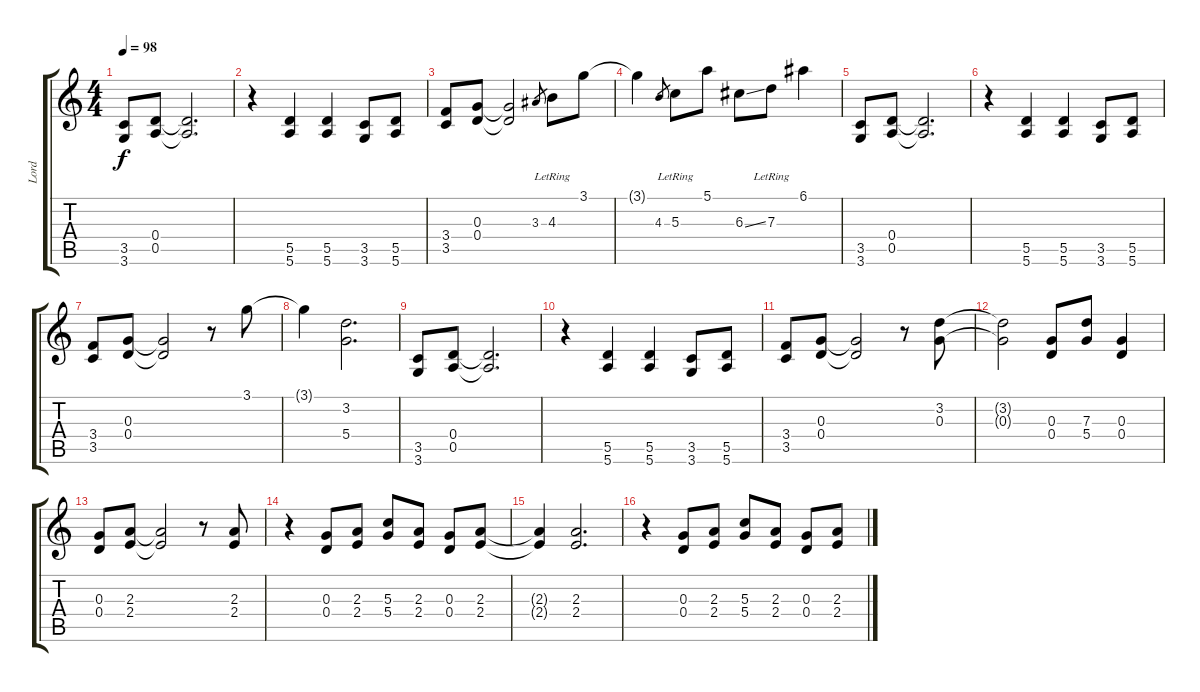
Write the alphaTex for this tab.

\track ("Lord" "Lord") {instrument rockorgan}
\staff {score tabs}
\tuning (E5 B4 G4 D4 A3 E3) {hide}
\ts (4 4)
\tempo 98
\clef g2
\ks c
(3.5 3.6).8{dy f} (0.4 0.5).8 (0.4{t} 0.5{t}).2{d} |
r.4 (5.5 5.6).4 (5.5 5.6).4 (3.5 3.6).8 (5.5 5.6).8 |
(3.4 3.5).8 (0.3 0.4).8 (0.3{t} 0.4{t}).2 3.3.8{gr} 4.3{lr}.8 3.1.8 |
3.1{t}.4 4.3.8{gr} 5.3{lr}.8 5.1.8 6.3{ss}.8 7.3{lr}.8 6.1.4 |
(3.5 3.6).8 (0.4 0.5).8 (0.4{t} 0.5{t}).2{d} |
r.4 (5.5 5.6).4 (5.5 5.6).4 (3.5 3.6).8 (5.5 5.6).8 |
(3.4 3.5).8 (0.3 0.4).8 (0.3{t} 0.4{t}).2 r.8 3.1.8 |
3.1{t}.4 (3.2 5.4).2{d} |
(3.5 3.6).8 (0.4 0.5).8 (0.4{t} 0.5{t}).2{d} |
r.4 (5.5 5.6).4 (5.5 5.6).4 (3.5 3.6).8 (5.5 5.6).8 |
(3.4 3.5).8 (0.3 0.4).8 (0.3{t} 0.4{t}).2 r.8 (3.2 0.3).8 |
(3.2{t} 0.3{t}).2 (0.3 0.4).8 (7.3 5.4).8 (0.3 0.4).4 |
(0.3 0.4).8 (2.3 2.4).8 (2.3{t} 2.4{t}).2 r.8 (2.3 2.4).8 |
r.4 (0.3 0.4).8 (2.3 2.4).8 (5.3 5.4).8 (2.3 2.4).8 (0.3 0.4).8 (2.3 2.4).8 |
(2.3{t} 2.4{t}).4 (2.3 2.4).2{d} |
r.4 (0.3 0.4).8 (2.3 2.4).8 (5.3 5.4).8 (2.3 2.4).8 (0.3 0.4).8 (2.3 2.4).8
